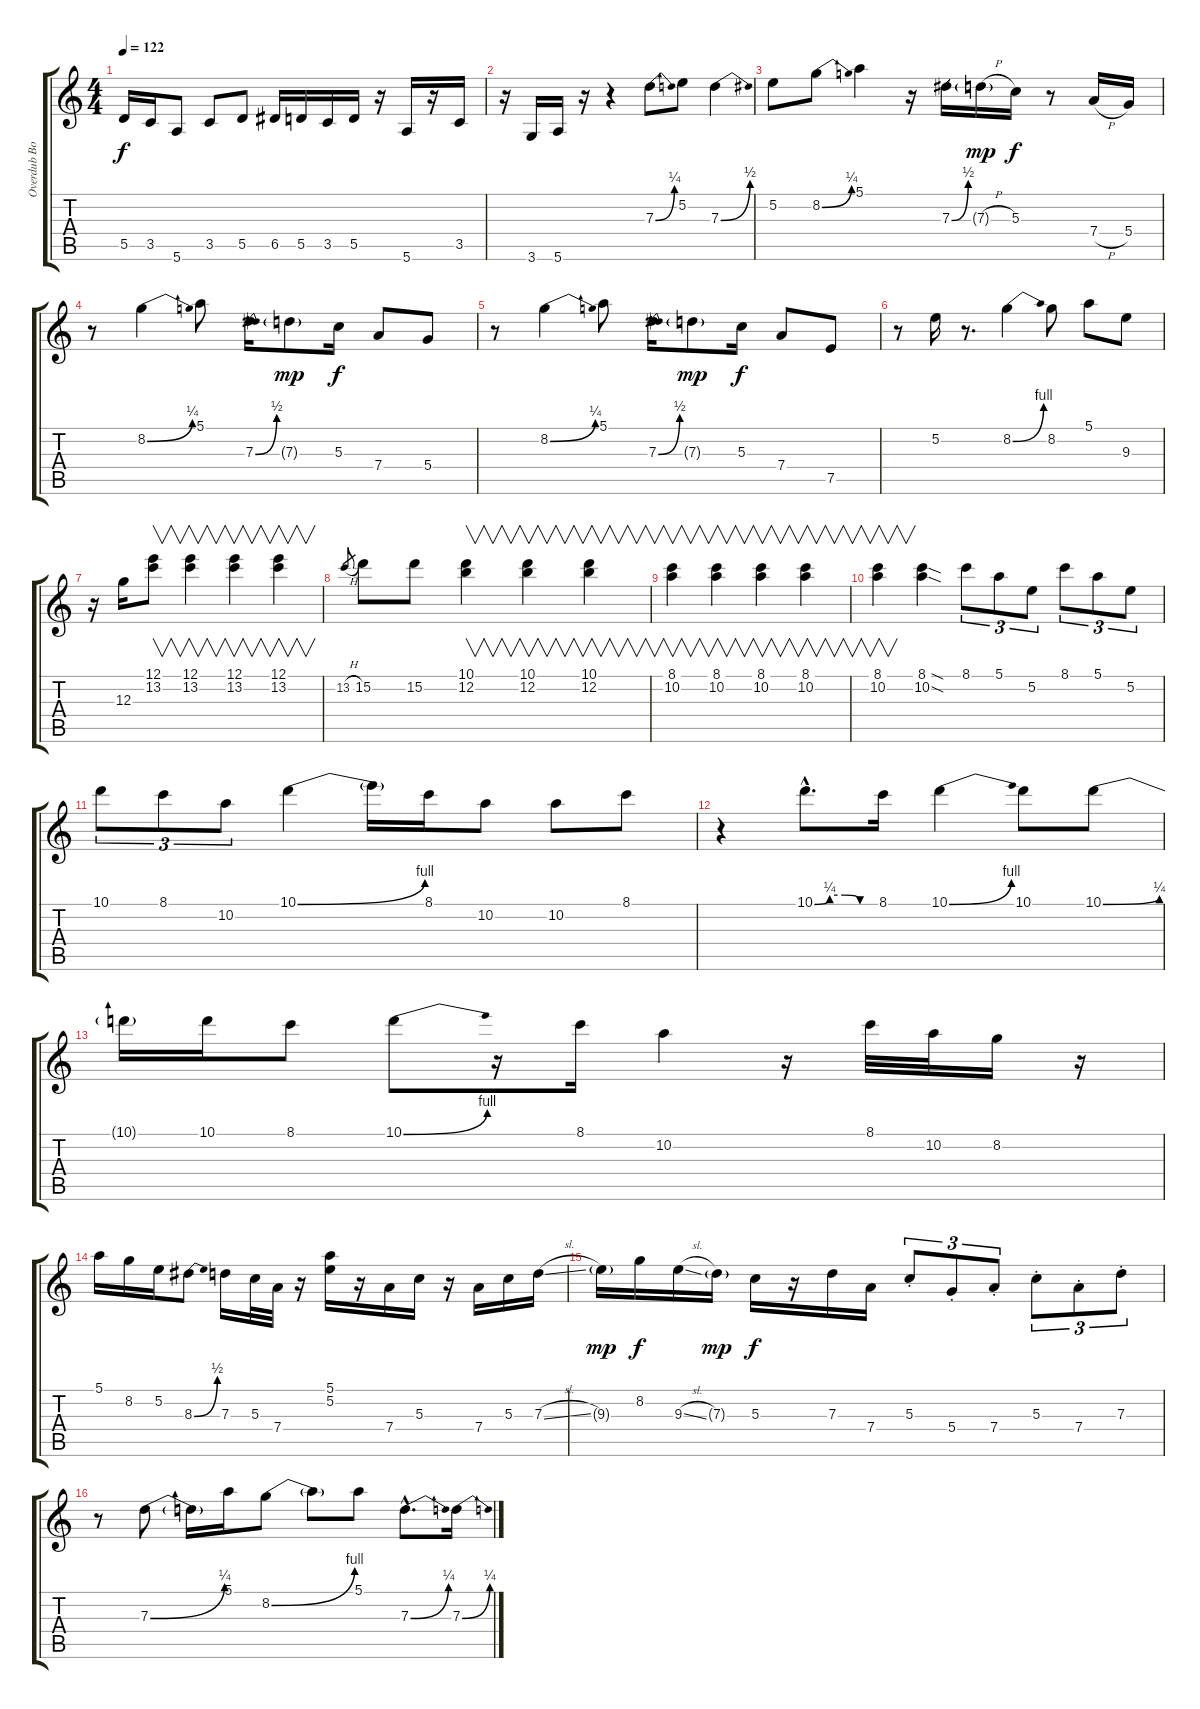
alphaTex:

\track ("Overdub Bob" "Overdub Bo") {instrument electricguitarjazz}
\staff {score tabs}
\tuning (E4 B3 G3 D3 A2 E2) {hide}
\ts (4 4)
\tempo 122
\clef g2
\ks c
5.5{t}.16{dy f} 3.5.16 5.6.8 3.5.8 5.5.8 6.5.16 5.5.16 3.5.16 5.5.16 r.16 5.6.16 r.16 3.5.16 |
r.16 3.6.16 5.6.16 r.16 r.4 7.3{be (bend 0 0 60 1)}.8 5.2.8 7.3{be (bend 0 0 60 2)}.4 |
5.2.8 8.2{be (bend 0 0 60 1)}.8 5.1.4 r.16 7.3{be (bend 0 0 60 2)}.16 7.3{h g}.16{dy mp} 5.3.16{dy f} r.8 7.4{h}.16 5.4.16 |
r.8 8.2{be (bend 0 0 60 1)}.4 5.1.8 7.3{be (bend 0 0 60 2)}.16 7.3{g}.8{dy mp} 5.3.16{dy f} 7.4.8 5.4.8 |
r.8 8.2{be (bend 0 0 60 1)}.4 5.1.8 7.3{be (bend 0 0 60 2)}.16 7.3{g}.8{dy mp} 5.3.16{dy f} 7.4.8 7.5.8 |
r.8 5.2.16 r.8{d} 8.2{be (bend 0 0 60 4)}.4 8.2.8 5.1.8 9.3.8 |
r.16 12.3.16 (12.1 13.2).8{v} (12.1 13.2).4{v} (12.1 13.2).4{v} (12.1 13.2).4{v} |
13.2{h}.8{gr} 15.2.8 15.2.8 (10.1 12.2).4{v} (10.1 12.2).4{v} (10.1 12.2).4{v} |
(8.1 10.2).4{v} (8.1 10.2).4{v} (8.1 10.2).4{v} (8.1 10.2).4{v} |
(8.1 10.2).4{v} (8.1{sod} 10.2{sod}).4 8.1.8{tu (3 2)} 5.1.8{tu (3 2)} 5.2.8{tu (3 2)} 8.1.8{tu (3 2)} 5.1.8{tu (3 2)} 5.2.8{tu (3 2)} |
10.1.8{tu (3 2)} 8.1.8{tu (3 2)} 10.2.8{tu (3 2)} 10.1{be (bend 0 0 60 4)}.4 10.1{t}.16 8.1.16 10.2.8 10.2.8 8.1.8 |
r.4 10.1{be (custom 0 0 15 1 30 1 45 0 60 0) hac}.8{d} 8.1.16 10.1{be (bend 0 0 60 4)}.4 10.1.8 10.1{be (bend 0 0 60 1)}.8 |
10.1{t}.16 10.1.16 8.1.8 10.1{be (bend 0 0 60 4)}.8 r.16 8.1.16 10.2.4 r.16 8.1.32 10.2.32 8.2.16 r.16 |
5.1.16 8.2.16 5.2.16 8.3{be (bend 0 0 60 2)}.8 7.3.16 5.3.32 7.4.32 r.16 (5.1 5.2).16 r.16 7.4.16 5.3.16 r.16 7.4.16 5.3.16 7.3{sl}.16 |
9.3{g}.16{dy mp} 8.2.16{dy f} 9.3{sl}.16 7.3{g}.16{dy mp} 5.3.16{dy f} r.16 7.3.16 7.4.16 5.3{st}.8{tu (3 2)} 5.4{st}.8{tu (3 2)} 7.4{st}.8{tu (3 2)} 5.3{st}.8{tu (3 2)} 7.4{st}.8{tu (3 2)} 7.3{st}.8{tu (3 2)} |
r.8 7.3{be (bend 0 0 60 1)}.8 7.3{t}.16 5.1.16 8.2{be (bend 0 0 60 4)}.8 8.2{t}.8 5.1.8 7.3{be (bend 0 0 60 1) hac}.8{d} 7.3{be (bend 0 0 60 1)}.16
